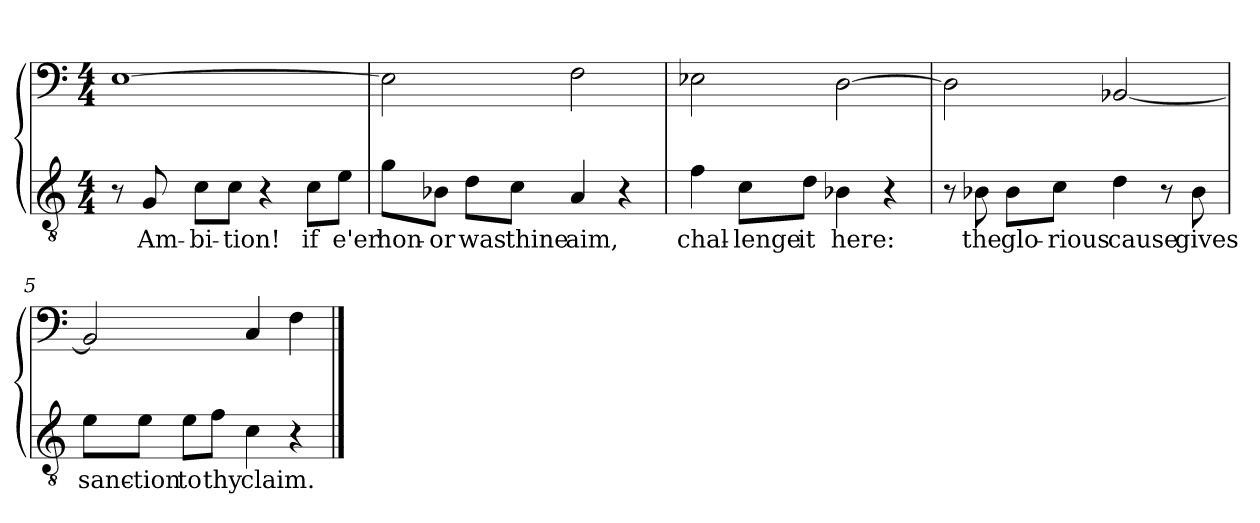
**kern	**text	**kern
*part1	*part1	*part1
*staff2	*staff2	*staff1
*clefGv2	*	*clefF4
*k[]	*	*k[]
*C:	*	*C:
*M4/4	*	*M4/4
=1	=1	=1
8r	.	[1E\
8G/	Am-	.
8c\L	-bi-	.
8c\J	-tion!	.
4r	.	.
8c\L	if	.
8e\J	e'er	.
=2	=2	=2
8g\L	hon-	2E\]
8B-X\J	-or	.
8d\L	was	.
8c\J	thine	.
4A/	aim,	2F\
4r	.	.
=3	=3	=3
4f\	chal-	2E-X\
8c\L	-lenge	.
8d\J	it	.
4B-X\	here:	[2D\
4r	.	.
=4	=4	=4
8r	.	2D\]
8B-X\	the	.
8B-\L	glo-	.
8c\J	-rious	.
4d\	cause	[2BB-X/
8r	.	.
8B-\	gives	.
=5	=5	=5
8e\L	sanc-	2BB-/]
8e\J	-tion	.
8e\L	to	.
8f\J	thy	.
4c\	claim.	4C/
4r	.	4F\
==	==	==
*-	*-	*-
